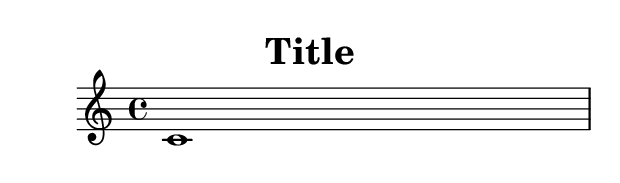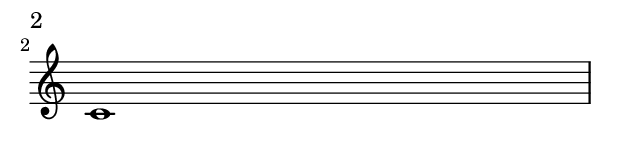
\version "2.13.36"

#(set-default-paper-size "a6")

\book {

  \header {
    texidoc = "@code{top-markup-spacing} controls the spacing from
the top of the printable area (i.e. the bottom of the top margin)
to a title or markup, when it is the first item on a page."
    title = "Title"
  }

  \paper {
    top-markup-spacing = #'((minimum-distance . 30))
    ragged-bottom = ##t
  }

  { c'1 \pageBreak c'1 }
}
